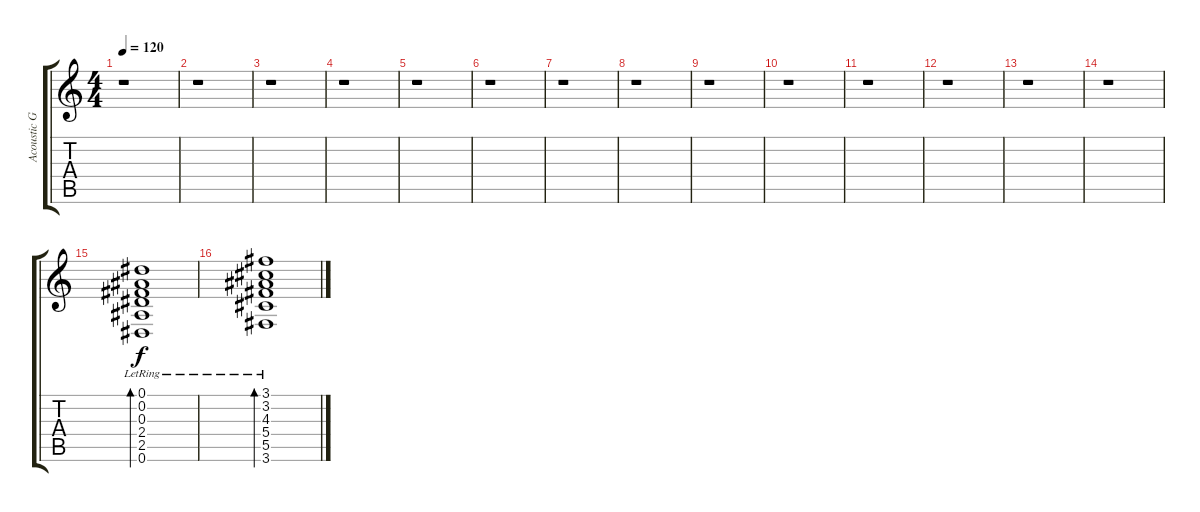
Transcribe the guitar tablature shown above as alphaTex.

\track ("Acoustic Guitar 2" "Acoustic G") {instrument acousticguitarnylon}
\staff {score tabs}
\tuning (Eb4 Bb3 Gb3 Db3 Ab2 Eb2) {hide}
\ts (4 4)
\tempo 120
\clef g2
\ks c
r.1{dy f} |
r.1 |
r.1 |
r.1 |
r.1 |
r.1 |
r.1 |
r.1 |
r.1 |
r.1 |
r.1 |
r.1 |
r.1 |
r.1 |
(0.1{lr} 0.2{lr} 0.3{lr} 2.4{lr} 2.5{lr} 0.6{lr}).1{bd 480} |
(3.1{lr} 3.2{lr} 4.3{lr} 5.4{lr} 5.5{lr} 3.6{lr}).1{bd 480}
